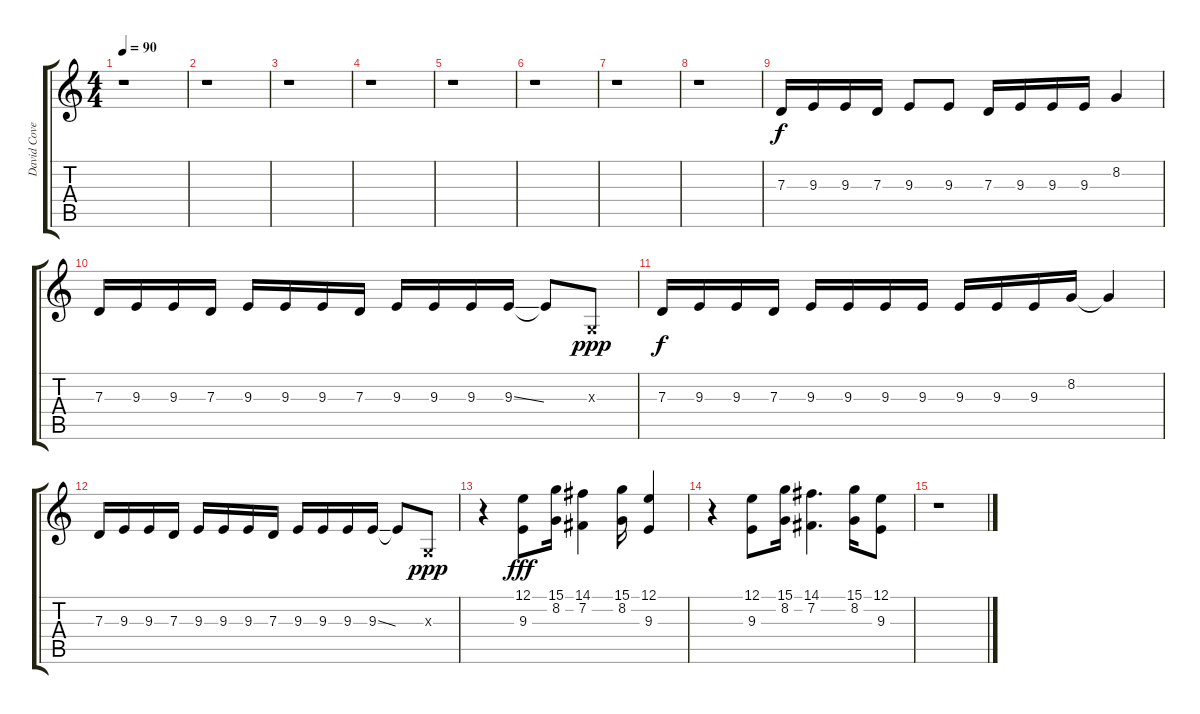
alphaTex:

\track ("David Coverdale (Voice)" "David Cove") {instrument lead6voice}
\staff {score tabs}
\tuning (E4 B3 G3 D3 A2 E2) {hide}
\ts (4 4)
\tempo 90
\clef g2
\ks c
r.1{dy f instrument lead6voice} |
r.1 |
r.1 |
r.1 |
r.1 |
r.1 |
r.1 |
r.1 |
7.3.16 9.3.16 9.3.16 7.3.16 9.3.8 9.3.8 7.3.16 9.3.16 9.3.16 9.3.16 8.2.4 |
7.3.16 9.3.16 9.3.16 7.3.16 9.3.16 9.3.16 9.3.16 7.3.16 9.3.16 9.3.16 9.3.16 9.3{ss}.16 9.3{t}.8 0.3{x}.8{dy ppp} |
7.3.16{dy f} 9.3.16 9.3.16 7.3.16 9.3.16 9.3.16 9.3.16 9.3.16 9.3.16 9.3.16 9.3.16 8.2.16 8.2{t}.4 |
7.3.16 9.3.16 9.3.16 7.3.16 9.3.16 9.3.16 9.3.16 7.3.16 9.3.16 9.3.16 9.3.16 9.3{ss}.16 9.3{t}.8 0.3{x}.8{dy ppp} |
r.4 (12.1 9.3).8{dy fff} (15.1 8.2).16 (14.1 7.2).4 (15.1 8.2).16 (12.1 9.3).4 |
r.4 (12.1 9.3).8 (15.1 8.2).16 (14.1 7.2).4{d} (15.1 8.2).16 (12.1 9.3).8 |
r.1
